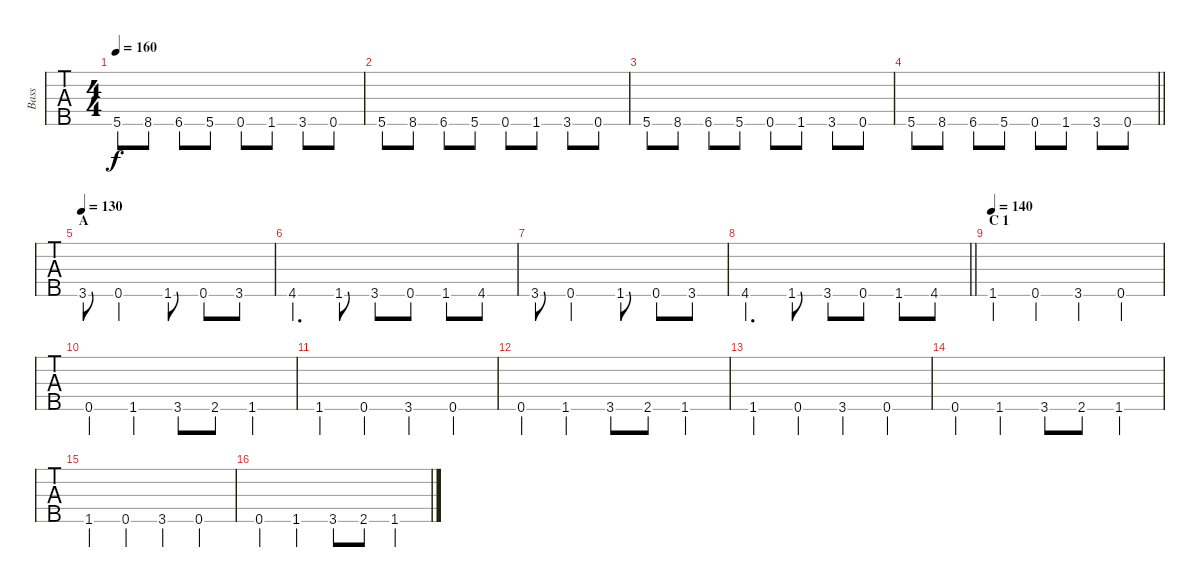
\track ("Bass" "Bass") {instrument electricbasspick}
\staff {tabs}
\tuning (Eb2 Bb1 F1 C1 G0) {hide}
\ts (4 4)
\tempo 160
\clef f4
\ks c
5.5.8{dy f} 8.5.8 6.5.8 5.5.8 0.5.8 1.5.8 3.5.8 0.5.8 |
5.5.8 8.5.8 6.5.8 5.5.8 0.5.8 1.5.8 3.5.8 0.5.8 |
5.5.8 8.5.8 6.5.8 5.5.8 0.5.8 1.5.8 3.5.8 0.5.8 |
\barLineRight lightlight
5.5.8 8.5.8 6.5.8 5.5.8 0.5.8 1.5.8 3.5.8 0.5.8 |
\section ("" "A")
\tempo 130
3.5.8 0.5.2 1.5.8 0.5.8 3.5.8 |
4.5.4{d} 1.5.8 3.5.8 0.5.8 1.5.8 4.5.8 |
3.5.8 0.5.2 1.5.8 0.5.8 3.5.8 |
\barLineRight lightlight
4.5.4{d} 1.5.8 3.5.8 0.5.8 1.5.8 4.5.8 |
\section ("" "C 1")
\tempo 140
1.5.4 0.5.4 3.5.4 0.5.4 |
0.5.4 1.5.4 3.5.8 2.5.8 1.5.4 |
1.5.4 0.5.4 3.5.4 0.5.4 |
0.5.4 1.5.4 3.5.8 2.5.8 1.5.4 |
1.5.4 0.5.4 3.5.4 0.5.4 |
0.5.4 1.5.4 3.5.8 2.5.8 1.5.4 |
1.5.4 0.5.4 3.5.4 0.5.4 |
0.5.4 1.5.4 3.5.8 2.5.8 1.5.4
